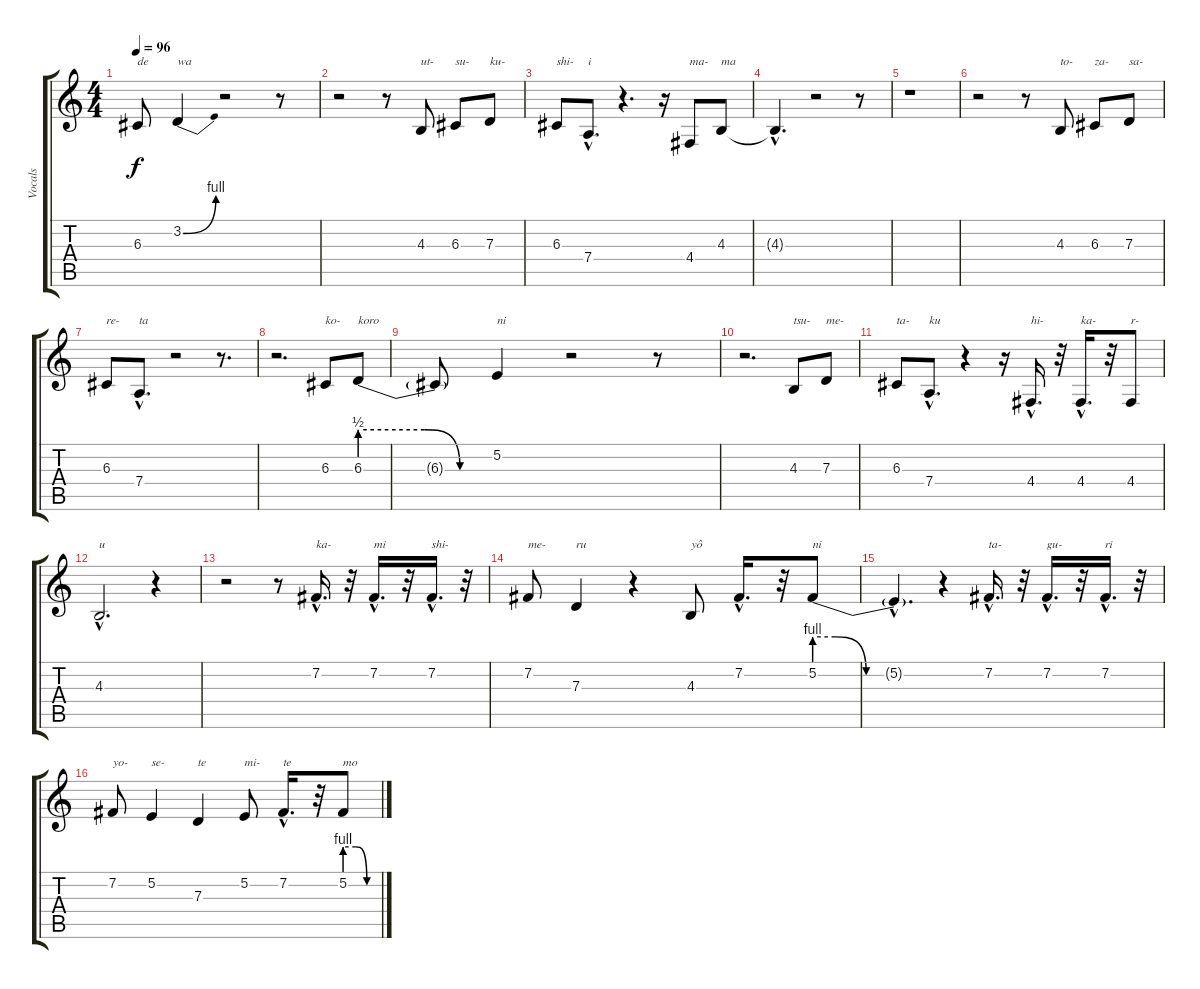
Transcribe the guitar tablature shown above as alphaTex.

\track ("Vocals" "Vocals") {instrument lead6voice}
\staff {score tabs}
\tuning (E4 B3 G3 D3 A2 E2) {hide}
\ts (4 4)
\tempo 96
\clef g2
\ks c
6.3.8{txt "de" dy f} 3.2{be (bend 0 0 60 4)}.4{txt "wa"} r.2 r.8 |
r.2 r.8 4.3.8{txt "ut-"} 6.3.8{txt "su-"} 7.3.8{txt "ku-"} |
6.3.8{txt "shi-"} 7.4{hac}.8{d txt "i"} r.4{d} r.16 4.4.8{txt "ma-"} 4.3.8{txt "ma"} |
4.3{hac t}.4{d} r.2 r.8 |
r.1 |
r.2 r.8 4.3.8{txt "to-"} 6.3.8{txt "za-"} 7.3.8{txt "sa-"} |
6.3.8{txt "re-"} 7.4{hac}.8{d txt "ta"} r.2 r.8{d} |
r.2{d} 6.3.8{txt "ko-"} 6.3{be (custom 0 2 29 2 45 0 60 0)}.8{txt "koro"} |
6.3{t}.8 5.2.4{txt "ni"} r.2 r.8 |
r.2{d} 4.3.8{txt "tsu-"} 7.3.8{txt "me-"} |
6.3.8{txt "ta-"} 7.4{hac}.8{d txt "ku"} r.4 r.16 4.4{hac}.16{d txt "hi-"} r.32 4.4{hac}.16{d txt "ka-"} r.32 4.4.8{txt "r-"} |
4.3{hac}.2{d txt "u"} r.4 |
r.2 r.8 7.2{hac}.16{d txt "ka-"} r.32 7.2{hac}.16{d txt "mi"} r.32 7.2{hac}.16{d txt "shi-"} r.32 |
7.2.8{txt "me-"} 7.3.4{txt "ru"} r.4 4.3.8{txt "yô"} 7.2{hac}.16{d} r.32 5.2{be (custom 0 4 10 4 25 0 60 0)}.8{txt "ni"} |
5.2{hac t}.4{d} r.4 7.2{hac}.16{d txt "ta-"} r.32 7.2{hac}.16{d txt "gu-"} r.32 7.2{hac}.16{d txt "ri"} r.32 |
7.2.8{txt "yo-"} 5.2.4{txt "se-"} 7.3.4{txt "te"} 5.2.8{txt "mi-"} 7.2{hac}.16{d txt "te"} r.32 5.2{be (custom 0 4 20 4 40 0 60 0)}.8{txt "mo"}
